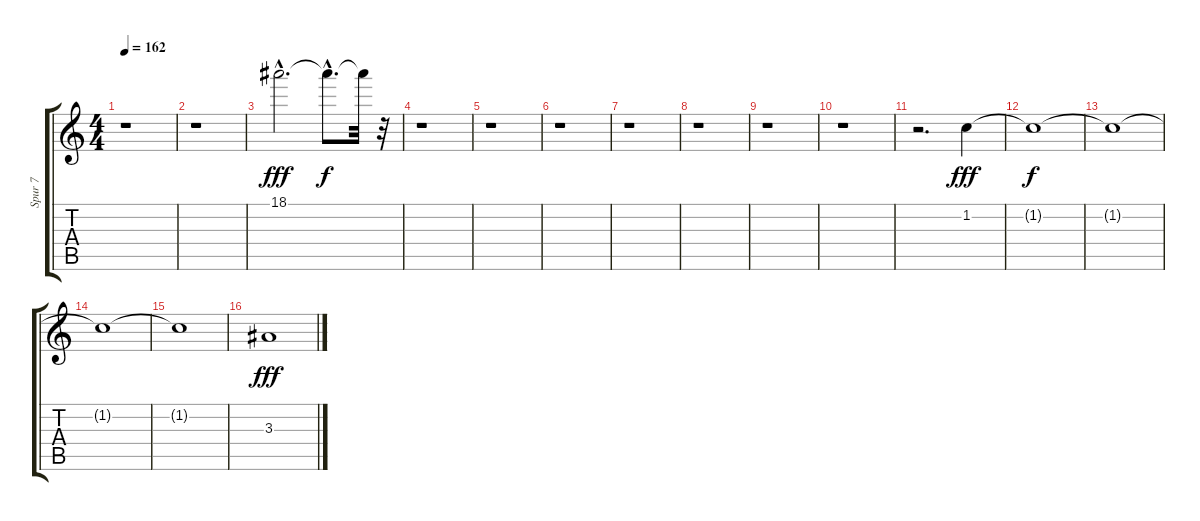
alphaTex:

\track ("Spur 7" "Spur 7") {instrument distortionguitar}
\staff {score tabs}
\tuning (E4 B3 G3 D3 A2 E2) {hide}
\ts (4 4)
\tempo 162
\clef g2
\ks c
r.1{dy f} |
r.1 |
18.1{hac}.2{d dy fff} 18.1{hac t}.8{d dy f} 18.1{t}.32 r.32 |
r.1 |
r.1 |
r.1 |
r.1 |
r.1 |
r.1 |
r.1 |
r.2{d} 1.2.4{dy fff} |
1.2{t}.1{dy f} |
1.2{t}.1 |
1.2{t}.1 |
1.2{t}.1 |
3.3.1{dy fff}
